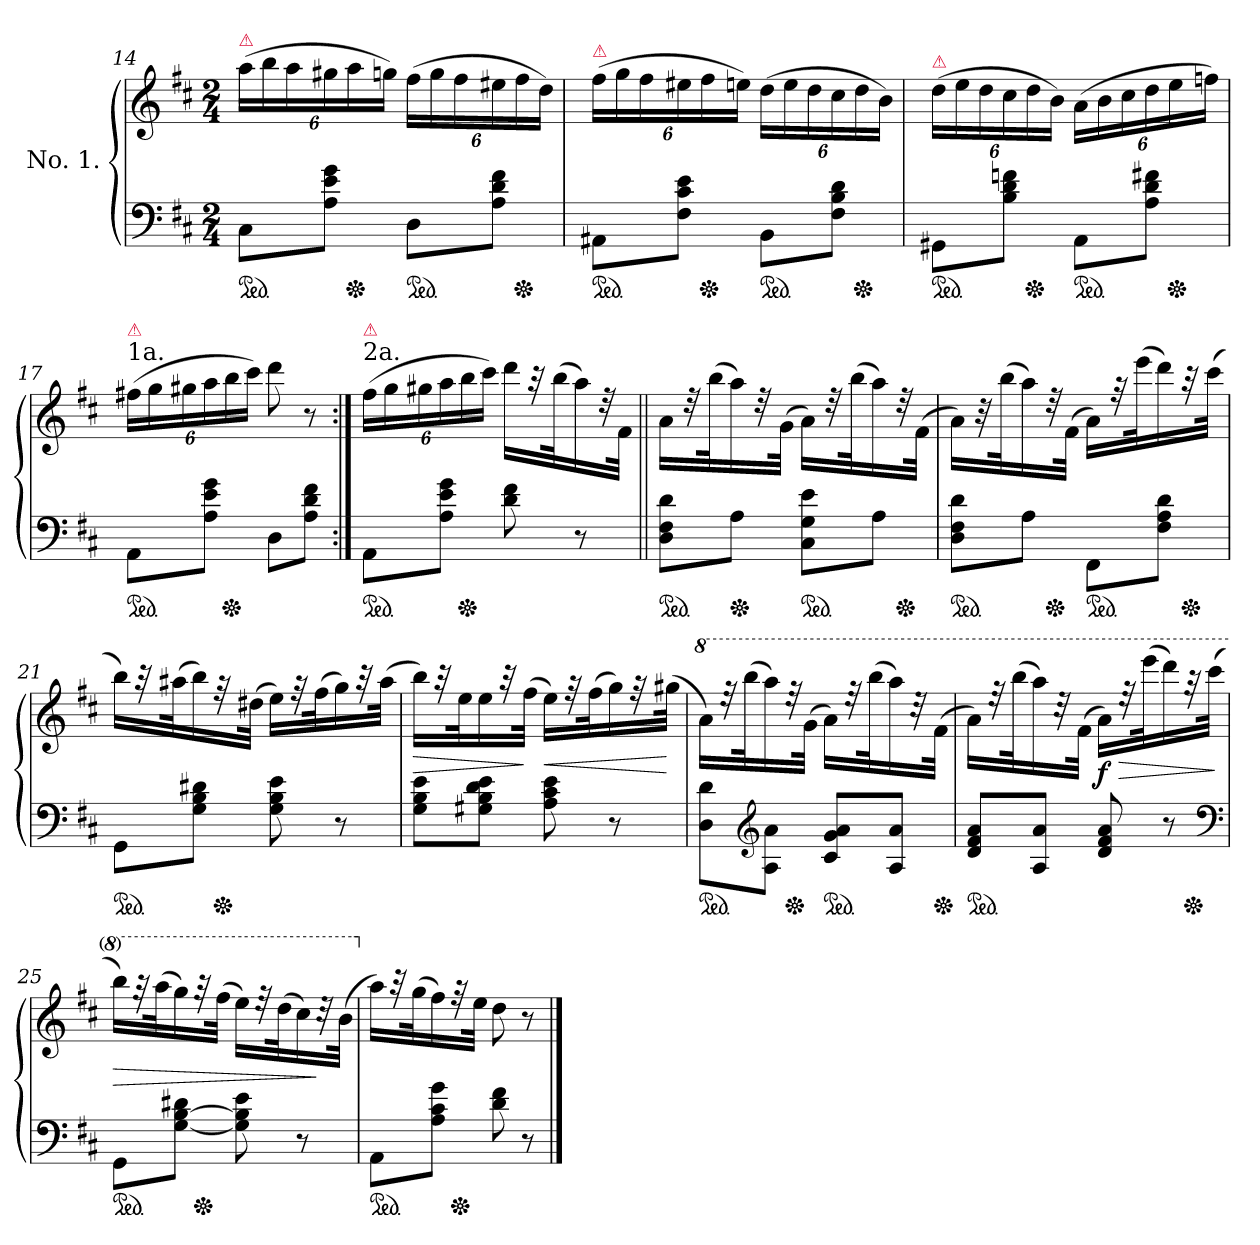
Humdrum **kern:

**kern	**kern	**dynam
*part1	*part1	*part1
*staff2	*staff1	*staff1/2
*I"No. 1.	*	*
*clefF4	*clefG2	*
*k[f#c#]	*k[f#c#]	*
*D:	*D:	*
*M2/4	*M2/4	*
=14	=14	=14
!	!LO:TX:a:color=crimson:t=⚠	!
*ped	*	*
8C#L	(>24aaLL	.
.	24bb	.
.	24aa	.
8A 8e 8gJ	24gg#X	.
*Xped	*	*
.	24aa	.
.	24ggnJJ)	.
*ped	*	*
8DL	(>24ff#LL	.
.	24gg	.
.	24ff#	.
8A 8d 8f#J	24ee#X	.
*Xped	*	*
.	24ff#	.
.	24ddJJ)	.
=15	=15	=15
!	!LO:TX:a:color=crimson:t=⚠	!
*ped	*	*
8AA#XL	(>24ff#LL	.
.	24gg	.
.	24ff#	.
8F# 8c# 8eJ	24ee#X	.
*Xped	*	*
.	24ff#	.
.	24eenJJ)	.
*ped	*	*
8BBL	(>24ddLL	.
.	24ee	.
.	24dd	.
8F# 8B 8dJ	24cc#	.
*Xped	*	*
.	24dd	.
.	24bJJ)	.
=16	=16	=16
!	!LO:TX:a:color=crimson:t=⚠	!
*ped	*	*
8GG#XL	(>24ddLL	.
.	24ee	.
.	24dd	.
8B 8d 8fnJ	24cc#	.
*Xped	*	*
.	24dd	.
.	24bJJ)	.
*ped	*	*
8AAL	(>24aLL	.
.	24b	.
.	24cc#	.
8A 8d 8f#XJ	24dd	.
*Xped	*	*
.	24ee	.
.	24ffnJJ)	.
=17	=17	=17
!	!LO:TX:a:t=1a.	!
!	!LO:TX:a:color=crimson:t=⚠	!
*ped	*	*
8AAL	(>24ff#XLL	.
.	24gg	.
.	24gg#X	.
8A 8e 8gJ	24aa	.
*Xped	*	*
.	24bb	.
.	24ccc#JJ)	.
8DL	8ddd	.
8A 8d 8f#J	8r	.
=18:|!	=18:|!	=18:|!
!	!LO:TX:a:t=2a.	!
!	!LO:TX:a:color=crimson:t=⚠	!
*ped	*	*
8AAL	(>24ff#LL	.
.	24gg	.
.	24gg#X	.
8A 8e 8gJ	24aa	.
*Xped	*	*
.	24bb	.
.	24ccc#JJ)	.
8d 8f#	16dddLL	.
.	32raa	.
.	(>32bbK	.
8r	16aa)	.
.	32rdd	.
.	32f#JJk	.
=19||	=19||	=19||
*ped	*	*
8D 8F# 8dL	16aLL	.
.	32rdd	.
.	(>32bbK	.
*Xped	*	*
8AJ	16aa)	.
.	32rdd	.
.	(>32gJJk	.
*ped	*	*
8C# 8G 8eL	16aLL)	.
.	32rdd	.
.	(>32bbK	.
8AJ	16aa)	.
*Xped	*	*
.	32rdd	.
.	(>32f#JJk	.
=20	=20	=20
*ped	*	*
8D 8F# 8dL	16aLL)	.
.	32r	.
.	(>32bbK	.
8AJ	16aa)	.
*Xped	*	*
.	32rdd	.
.	(>32f#JJk	.
*ped	*	*
8FF#L	16aLL)	.
.	32rff	.
.	(>32eeeK	.
8F# 8A 8dJ	16ddd)	.
*Xped	*	*
.	32raa	.
.	(>32ccc#JJk	.
=21	=21	=21
*ped	*	*
8GGL	16bbLL)	.
.	32raa	.
.	(>32aa#XK	.
8G 8B 8d#XJ	16bb)	.
*Xped	*	*
.	32rff	.
.	(>32dd#XJJk	.
8G 8B 8e	16eeLL)	.
.	32rff	.
.	(>32ff#K	.
8r	16gg)	.
.	32raa	.
.	(>32aa#JJk	.
=22	=22	=22
8G 8B 8eL	16bbLL)	>
.	32raa	.
.	32eeK	.
8G#X 8B 8d 8eJ	16ee	.
.	32raa	.
.	(>32ff#JJk	]
8A 8c# 8e	16eeLL)	<
.	32rff	.
.	(>32ff#K	.
8r	16gg)	.
.	32rff	.
.	(>32gg#XJJk	[
=23	=23	=23
*	*8va	*
*ped	*	*
8D\ 8d\L	16aaLL)	.
.	32reee	.
.	(>32bbbK	.
*clefG2	*	*
8A\ 8a\J	16aaa)	.
*Xped	*	*
.	32reee	.
.	(>32ggJJk	.
*ped	*	*
8c# 8g 8aL	16aaLL)	.
.	32reee	.
.	(>32bbbK	.
8A 8aJ	16aaa)	.
.	32rccc	.
*Xped	*	*
.	(>32ff#JJk	.
=24	=24	=24
*ped	*	*
8d 8f# 8aL	16aaLL)	.
.	32reee	.
.	(>32bbbK	.
8A 8aJ	16aaa)	.
.	32rccc	.
.	(>32ff#JJk	.
8d 8f# 8a	16aaLL)	f
.	32reee	>
.	(>32eeeeK	.
8r	16dddd)	.
*Xped	*	*
.	32rggg	.
.	(>32cccc#JJk	.
*clefF4	*	*
.	.	]
=25	=25	=25
*ped	*	*
8GGL	16bbbLL)	>
.	32rggg	.
.	(>32aaaK	.
[8G [8B 8d#XJ	16ggg)	.
*Xped	*	*
.	32rggg	.
.	(>32fff#JJk	.
8G] 8B] 8e	16eeeLL)	.
.	32reee	.
.	(>32dddK	.
8r	16ccc#)	.
.	32rccc	]
.	(>32bbJJk	.
=26	=26	=26
*	*X8va	*
*ped	*	*
8AAL	16aaLL)	.
.	32raa	.
.	(>32ggK	.
8A 8c# 8gJ	16ff#)	.
*Xped	*	*
.	32rff	.
.	32eeJJk	.
8d 8f#	8dd	.
8r	8r	.
==	==	==
*-	*-	*-
